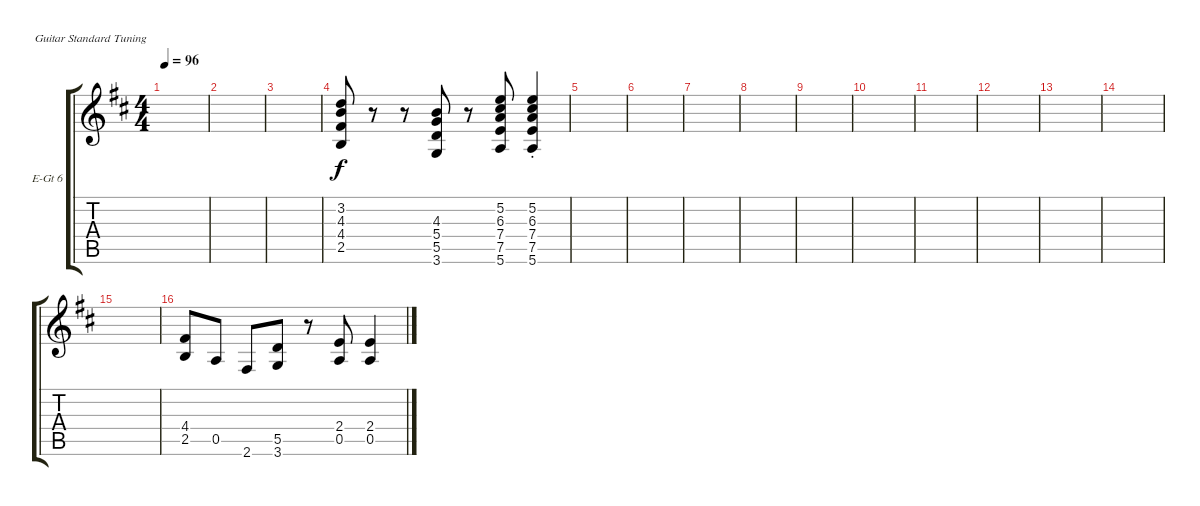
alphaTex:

\defaultSystemsLayout 4
\bracketExtendMode groupsimilarinstruments
\firstSystemTrackNameOrientation horizontal
\otherSystemsTrackNameOrientation horizontal
\track ("Electric Guitar 5" "E-Gt 6") {instrument electricguitarclean}
\staff {score tabs}
\tuning (E4 B3 G3 D3 A2 E2)
\ts (4 4)
\tempo 96
\clef g2
\ks d
|
|
|
(2.5 4.4 4.3 3.2).8 r.8 r.8 (4.3 5.4 5.5 3.6).8 r.8 (5.6 7.5 7.4 6.3 5.2).8 (5.2 6.3 7.4 7.5 5.6{st}).4 |
|
|
|
|
|
|
|
|
|
|
|
(4.4 2.5).8 0.5.8 2.6.8 (3.6 5.5).8 r.8 (0.5 2.4).8 (2.4 0.5).4
